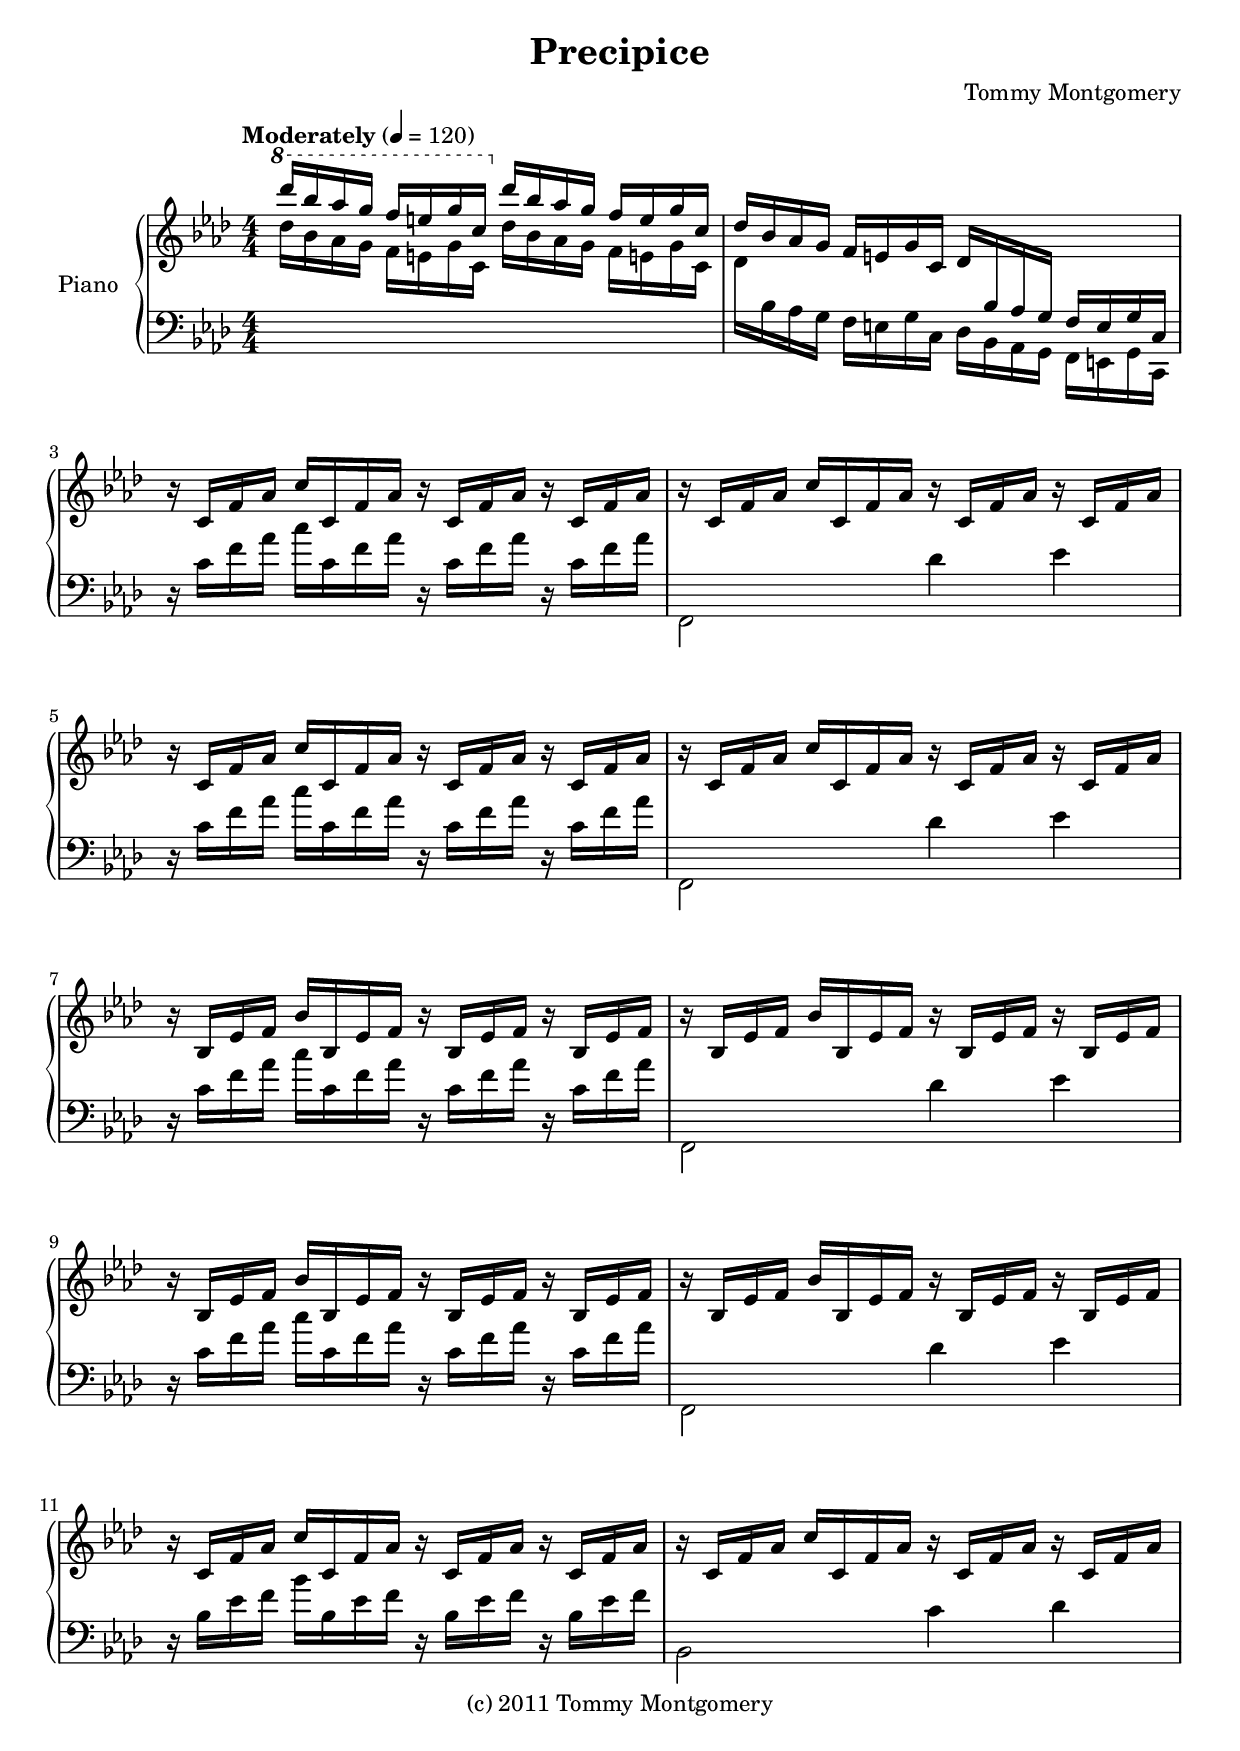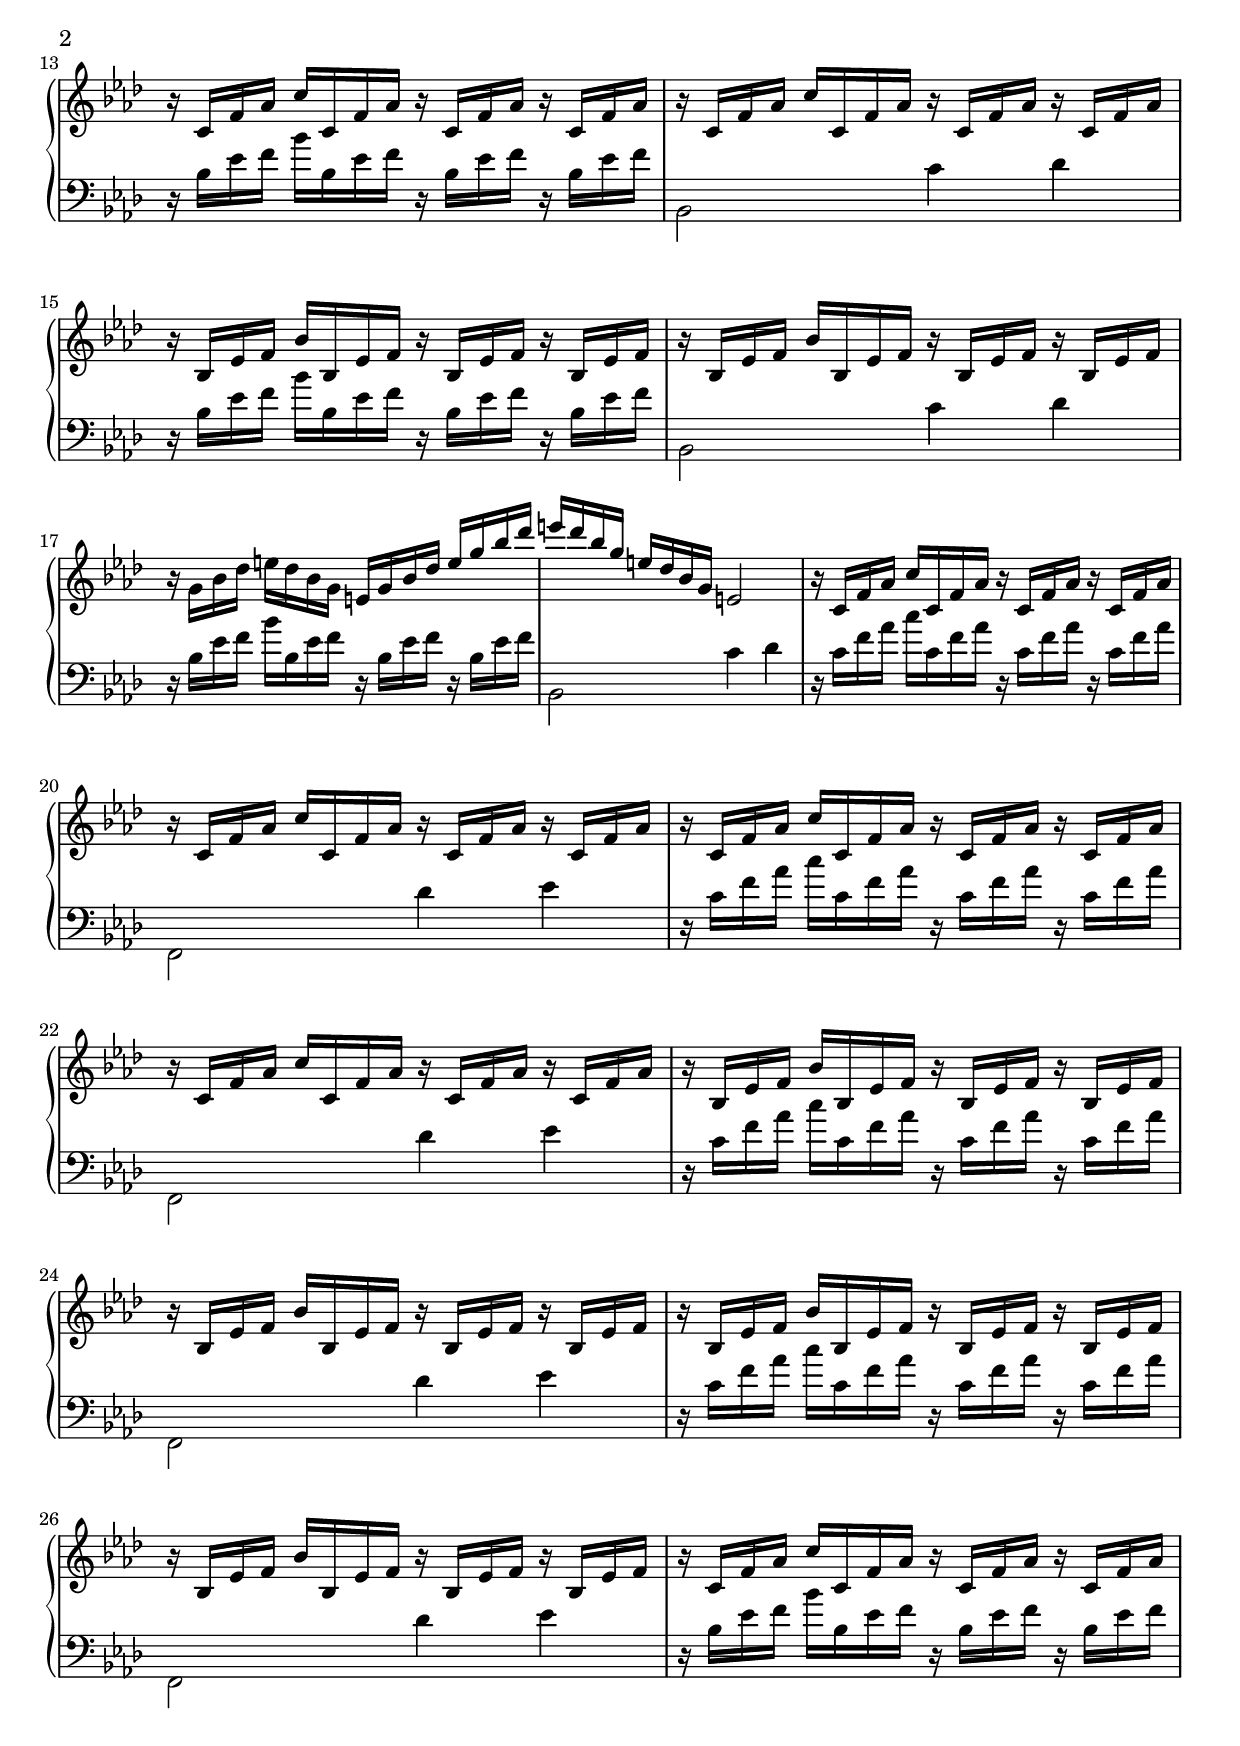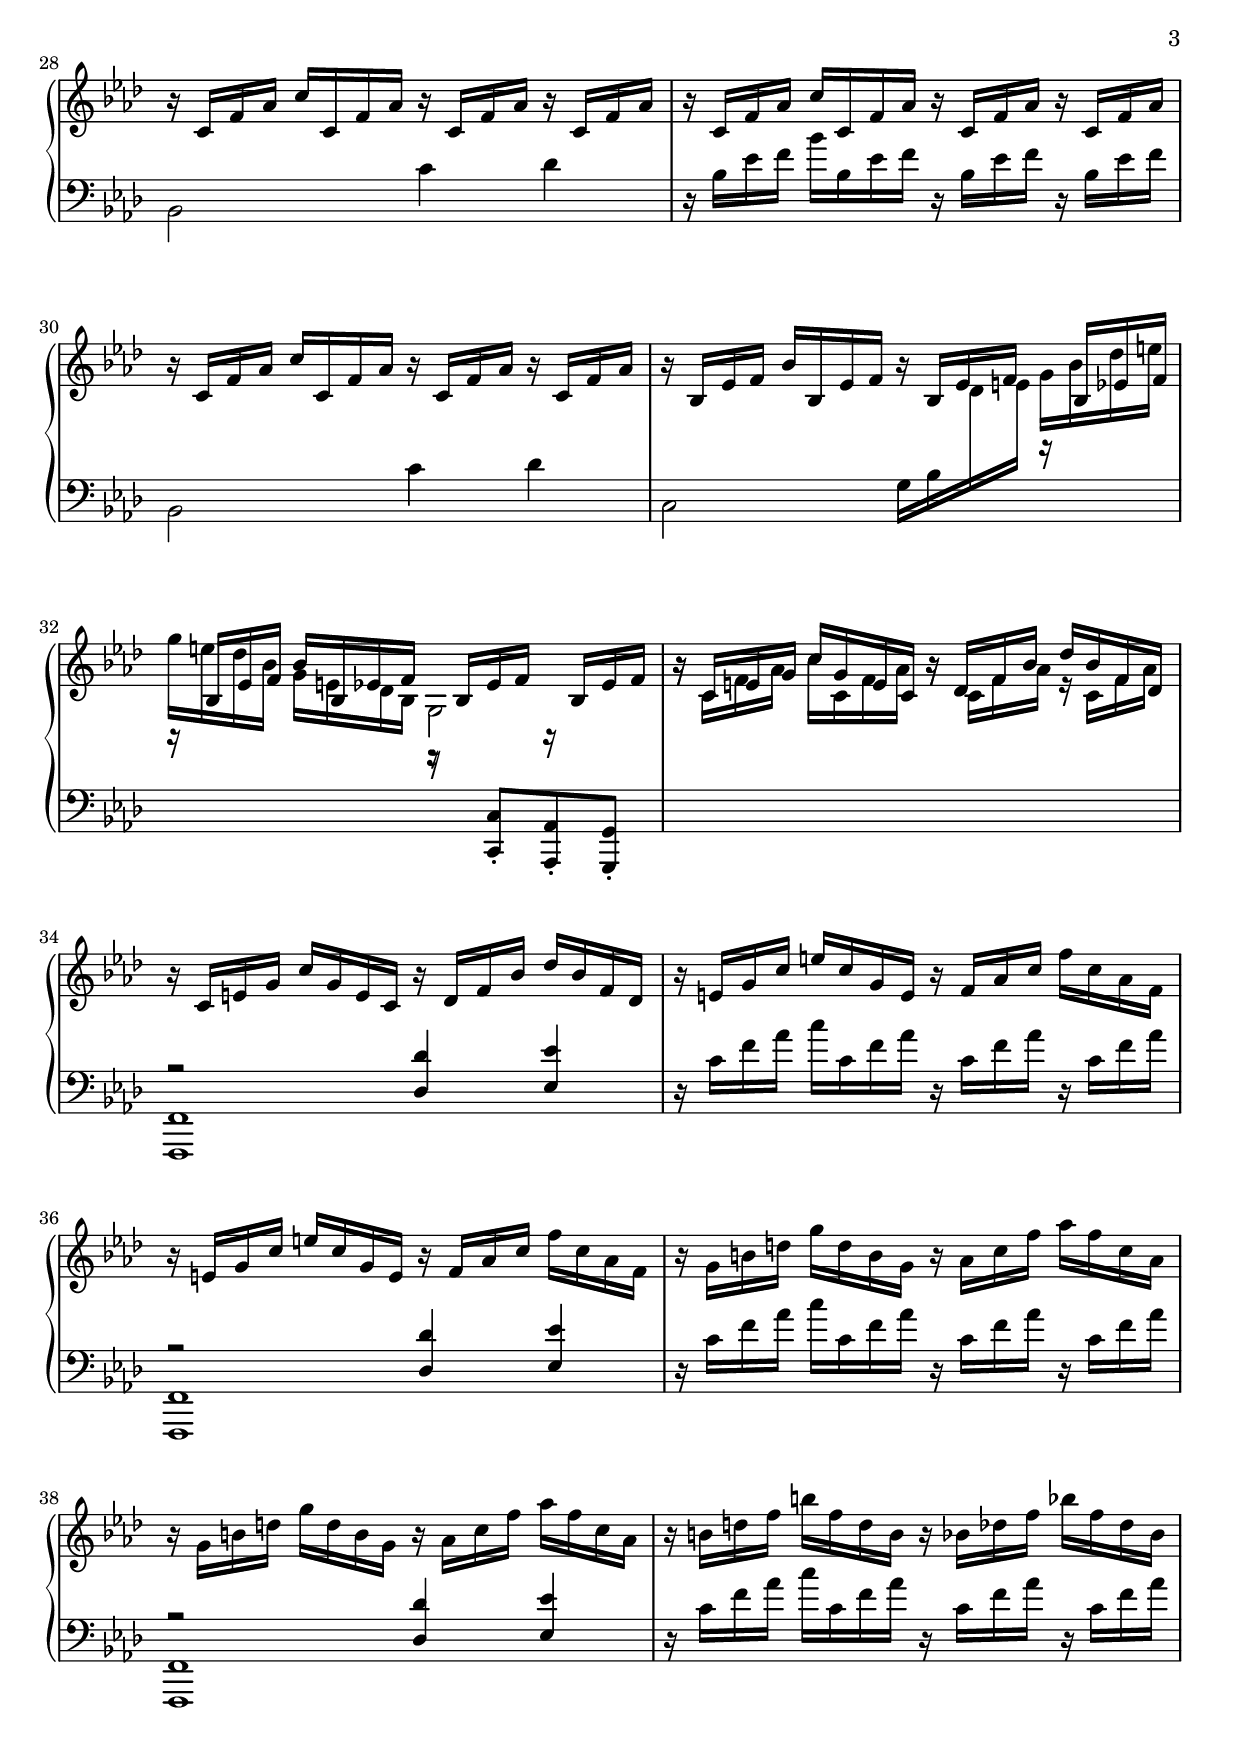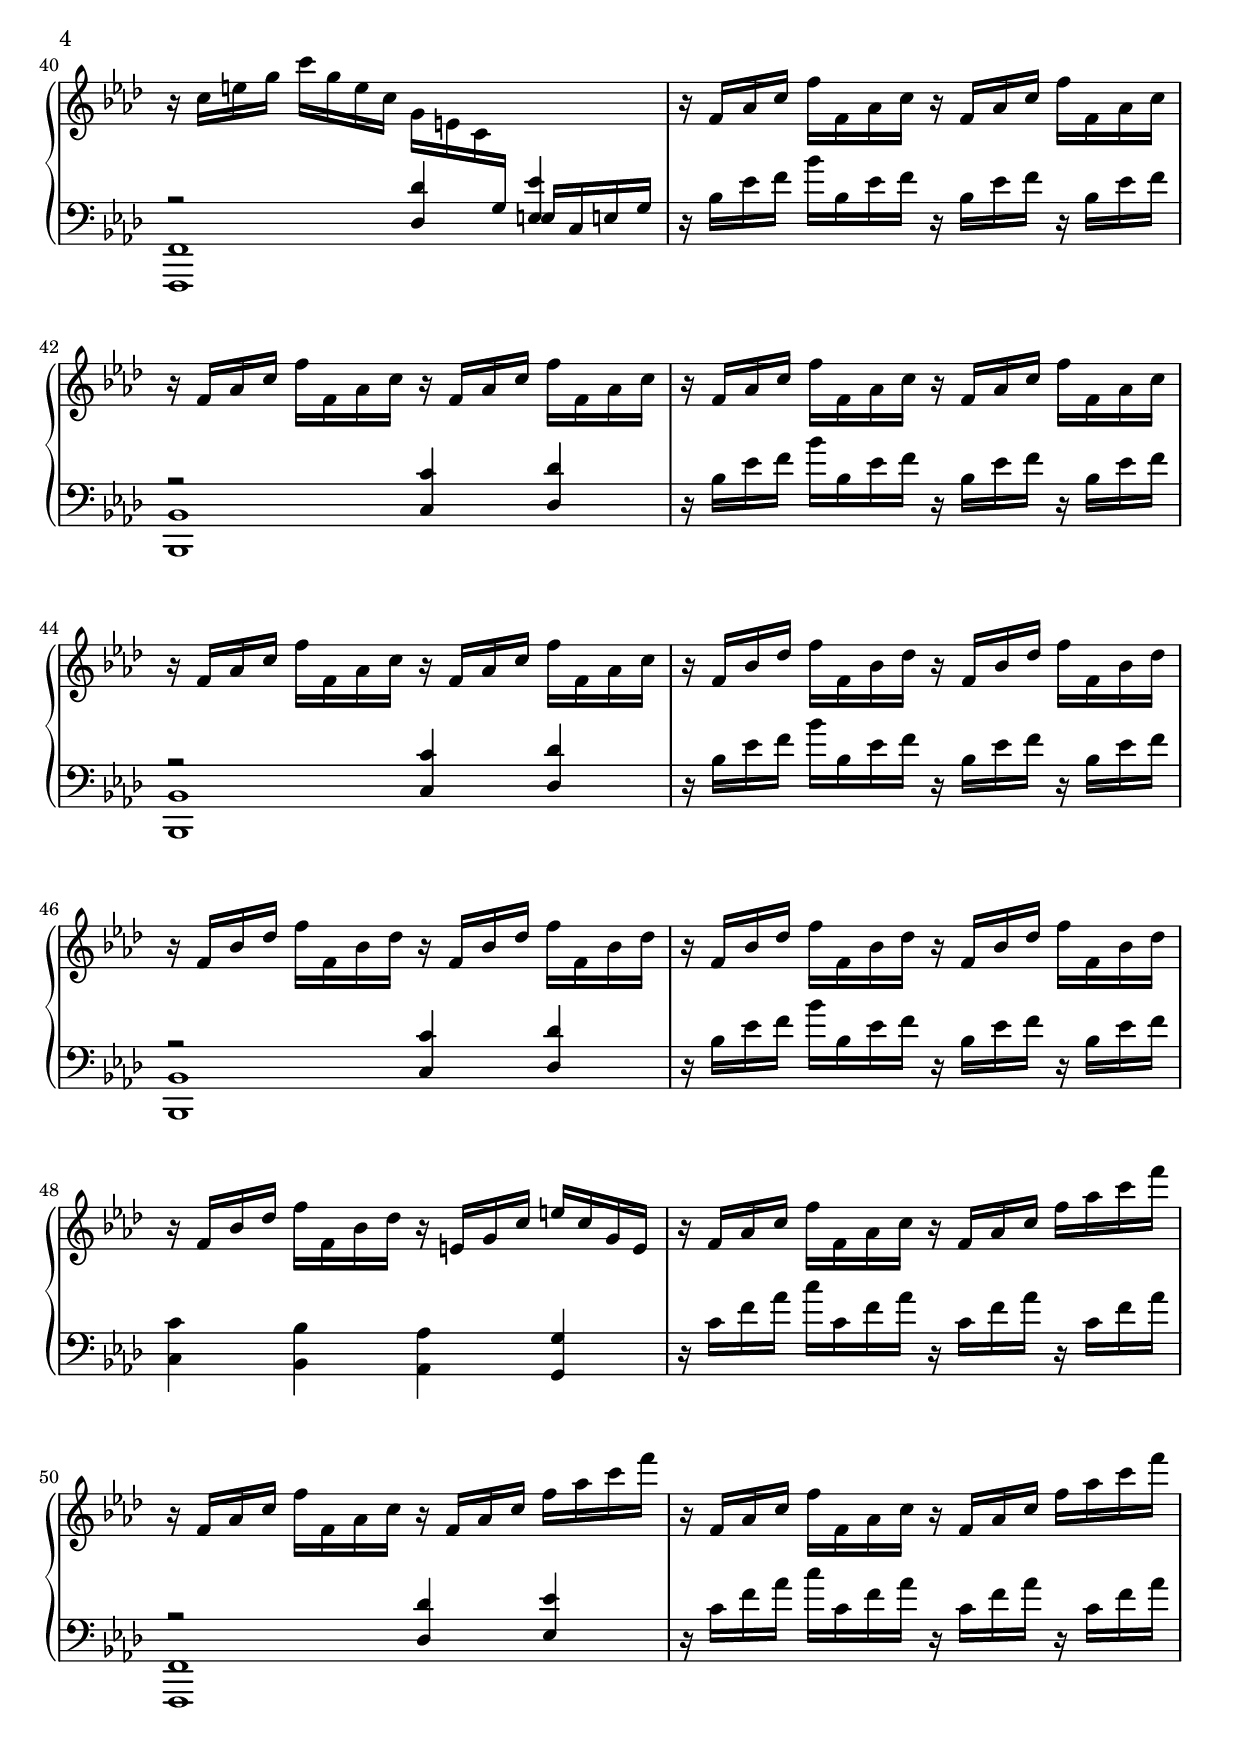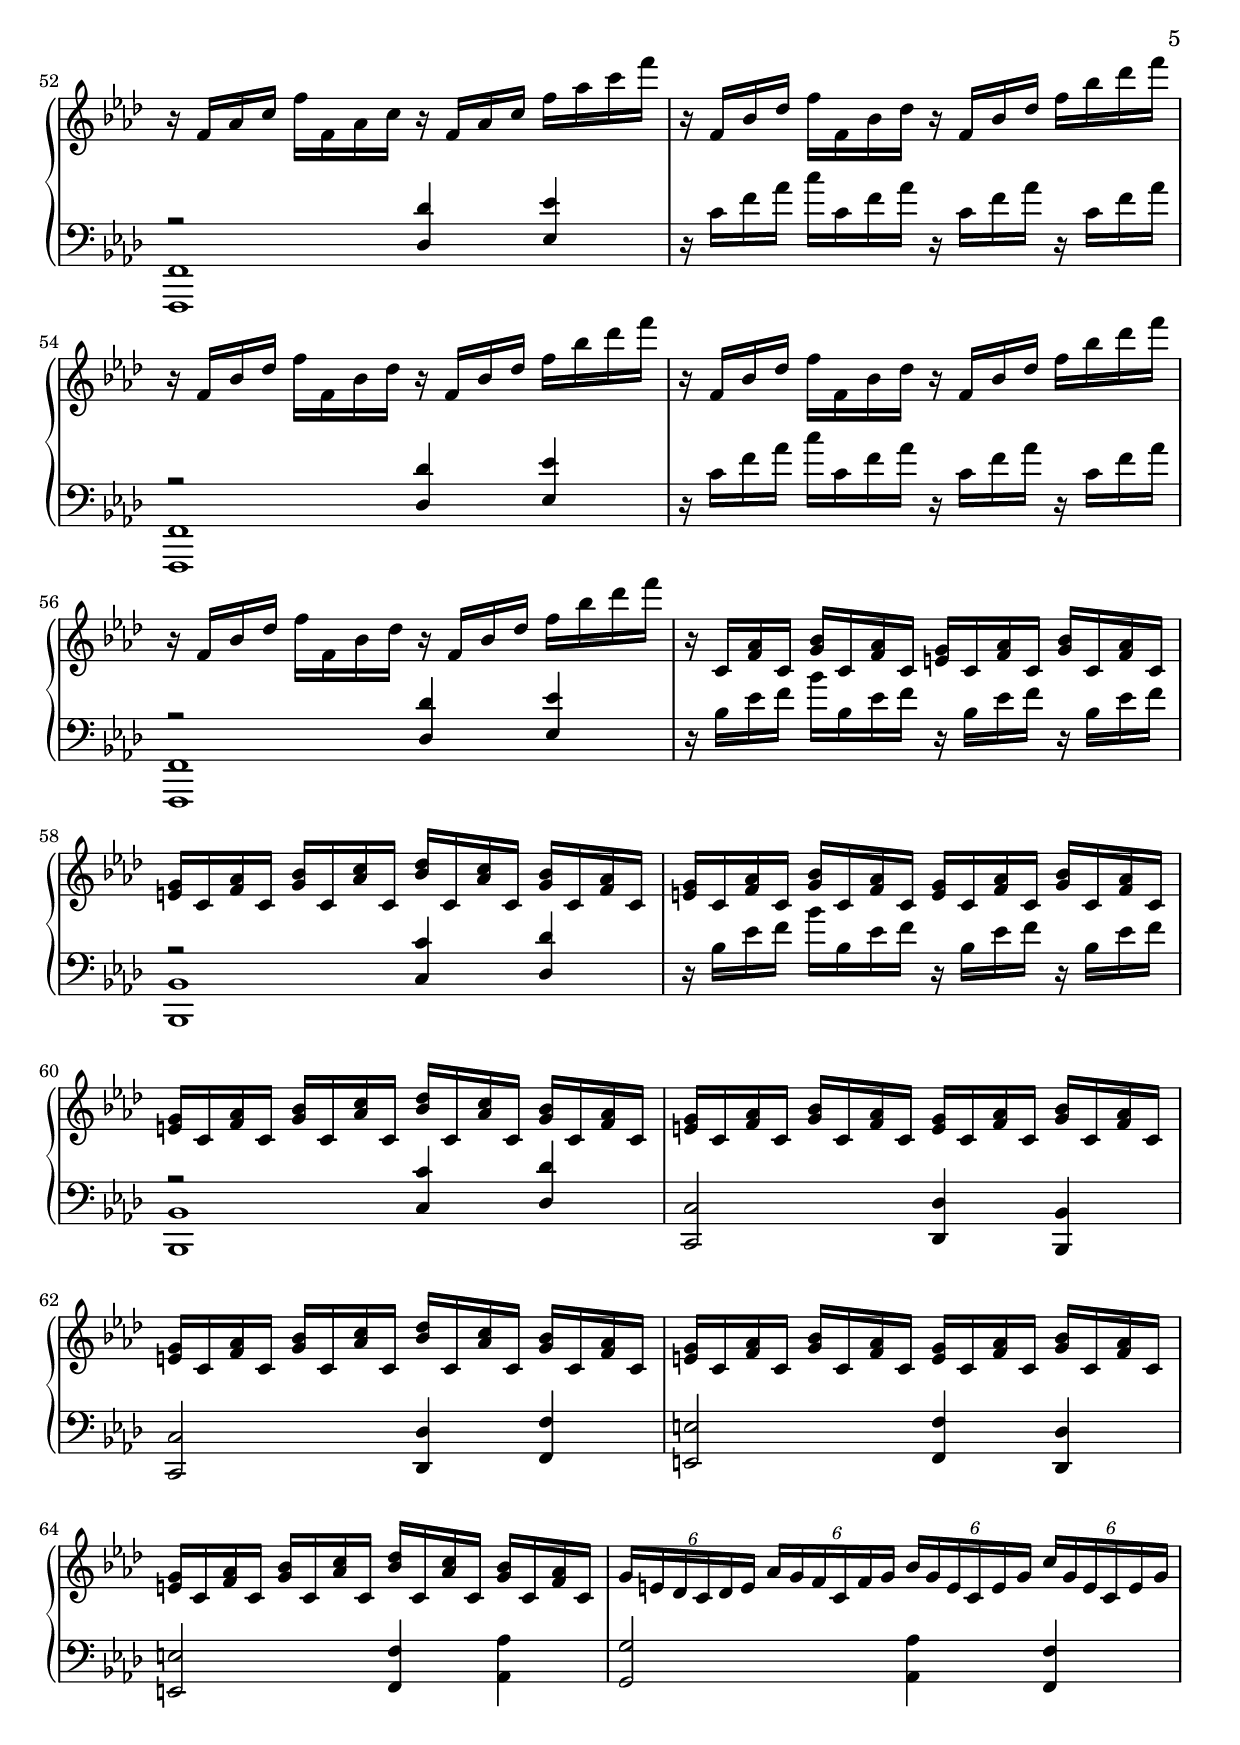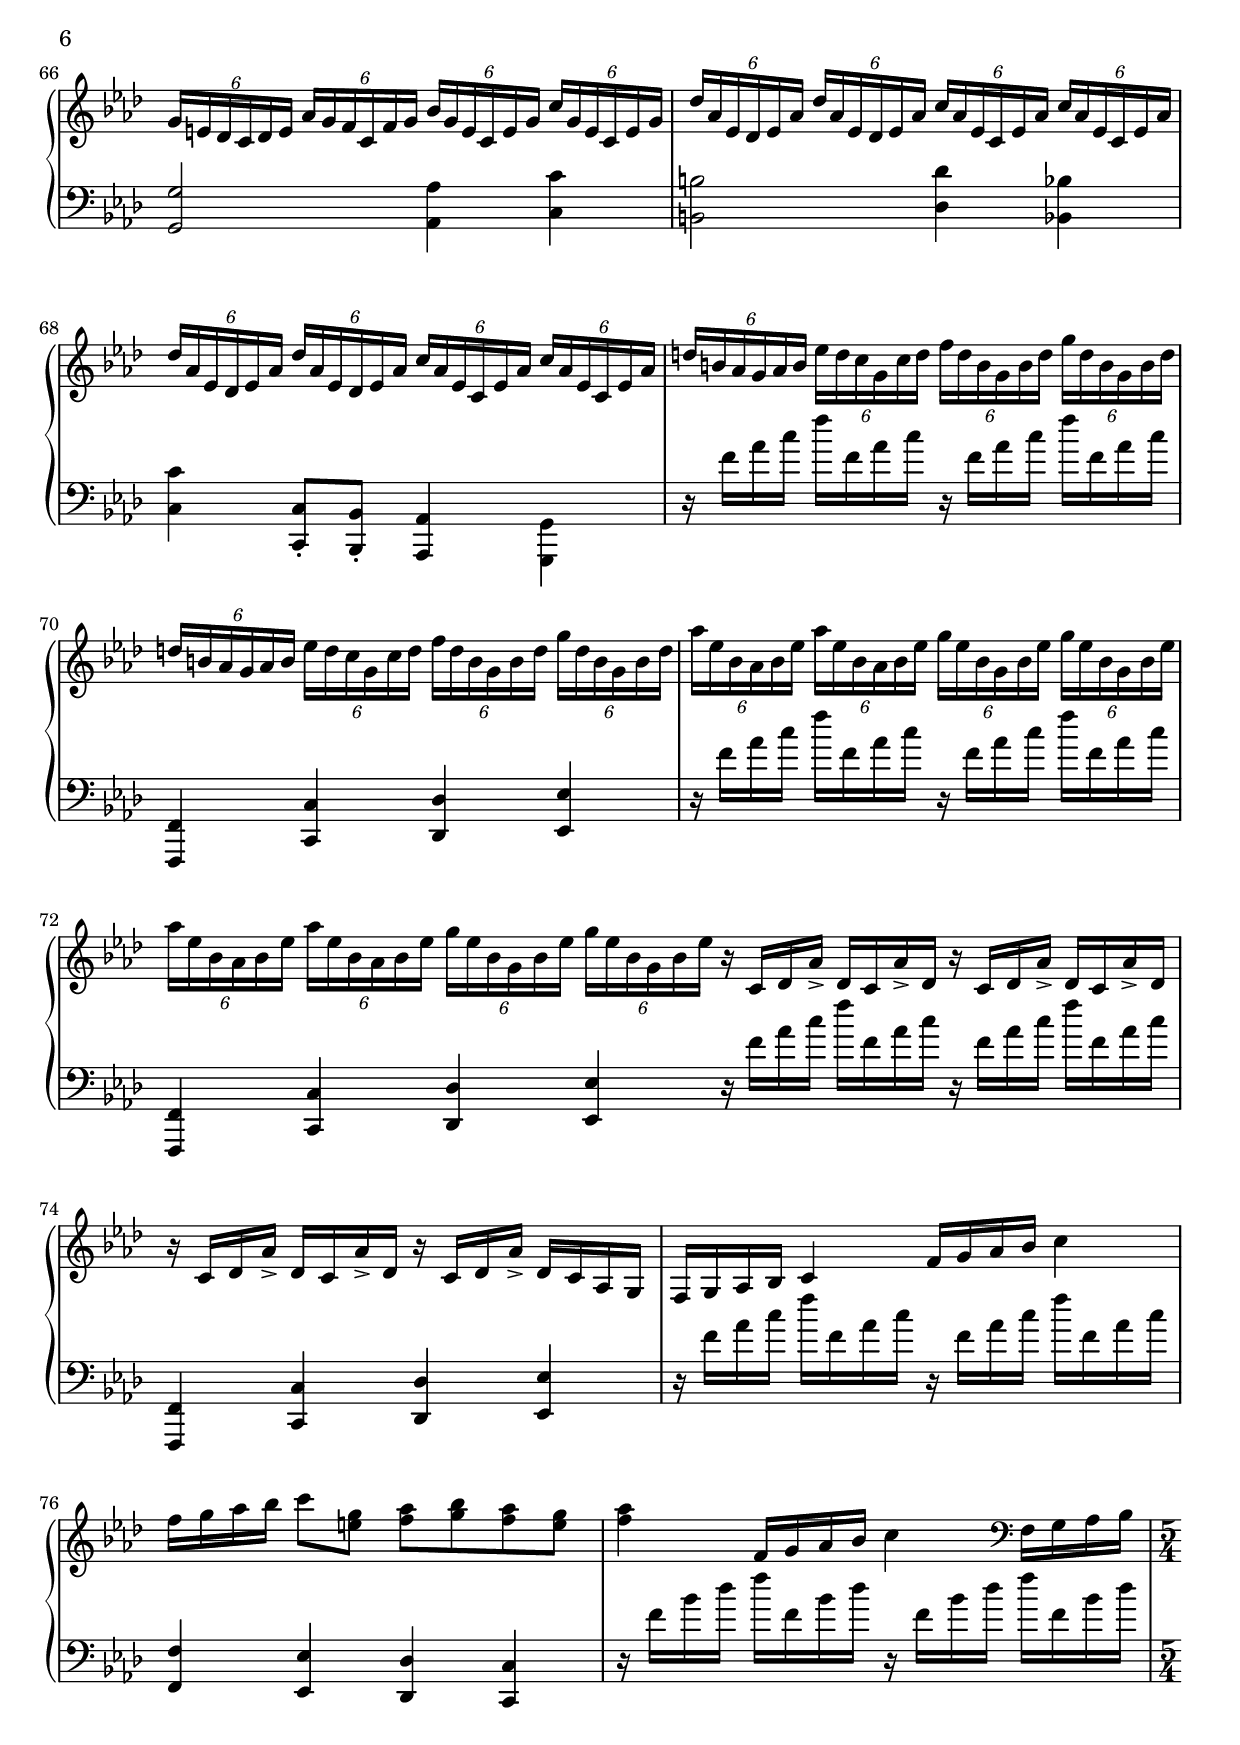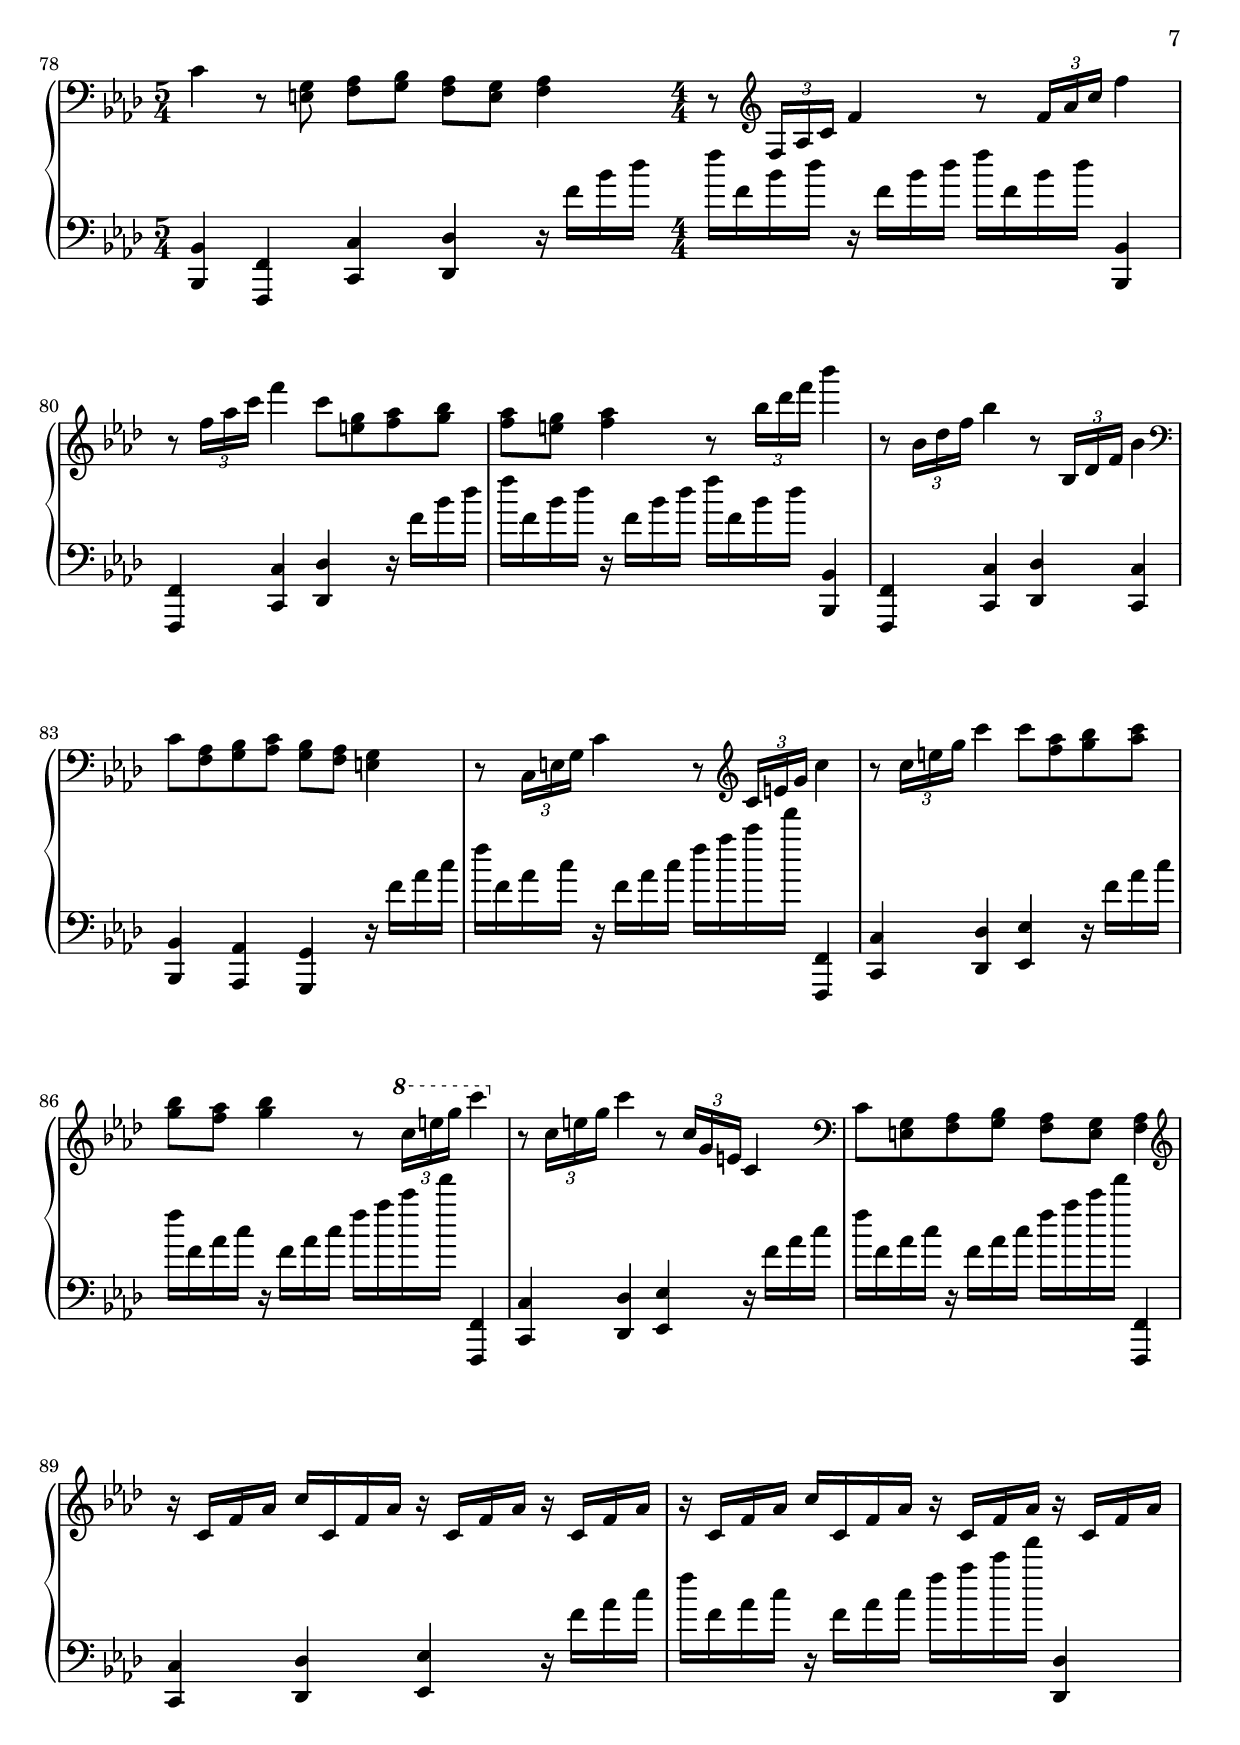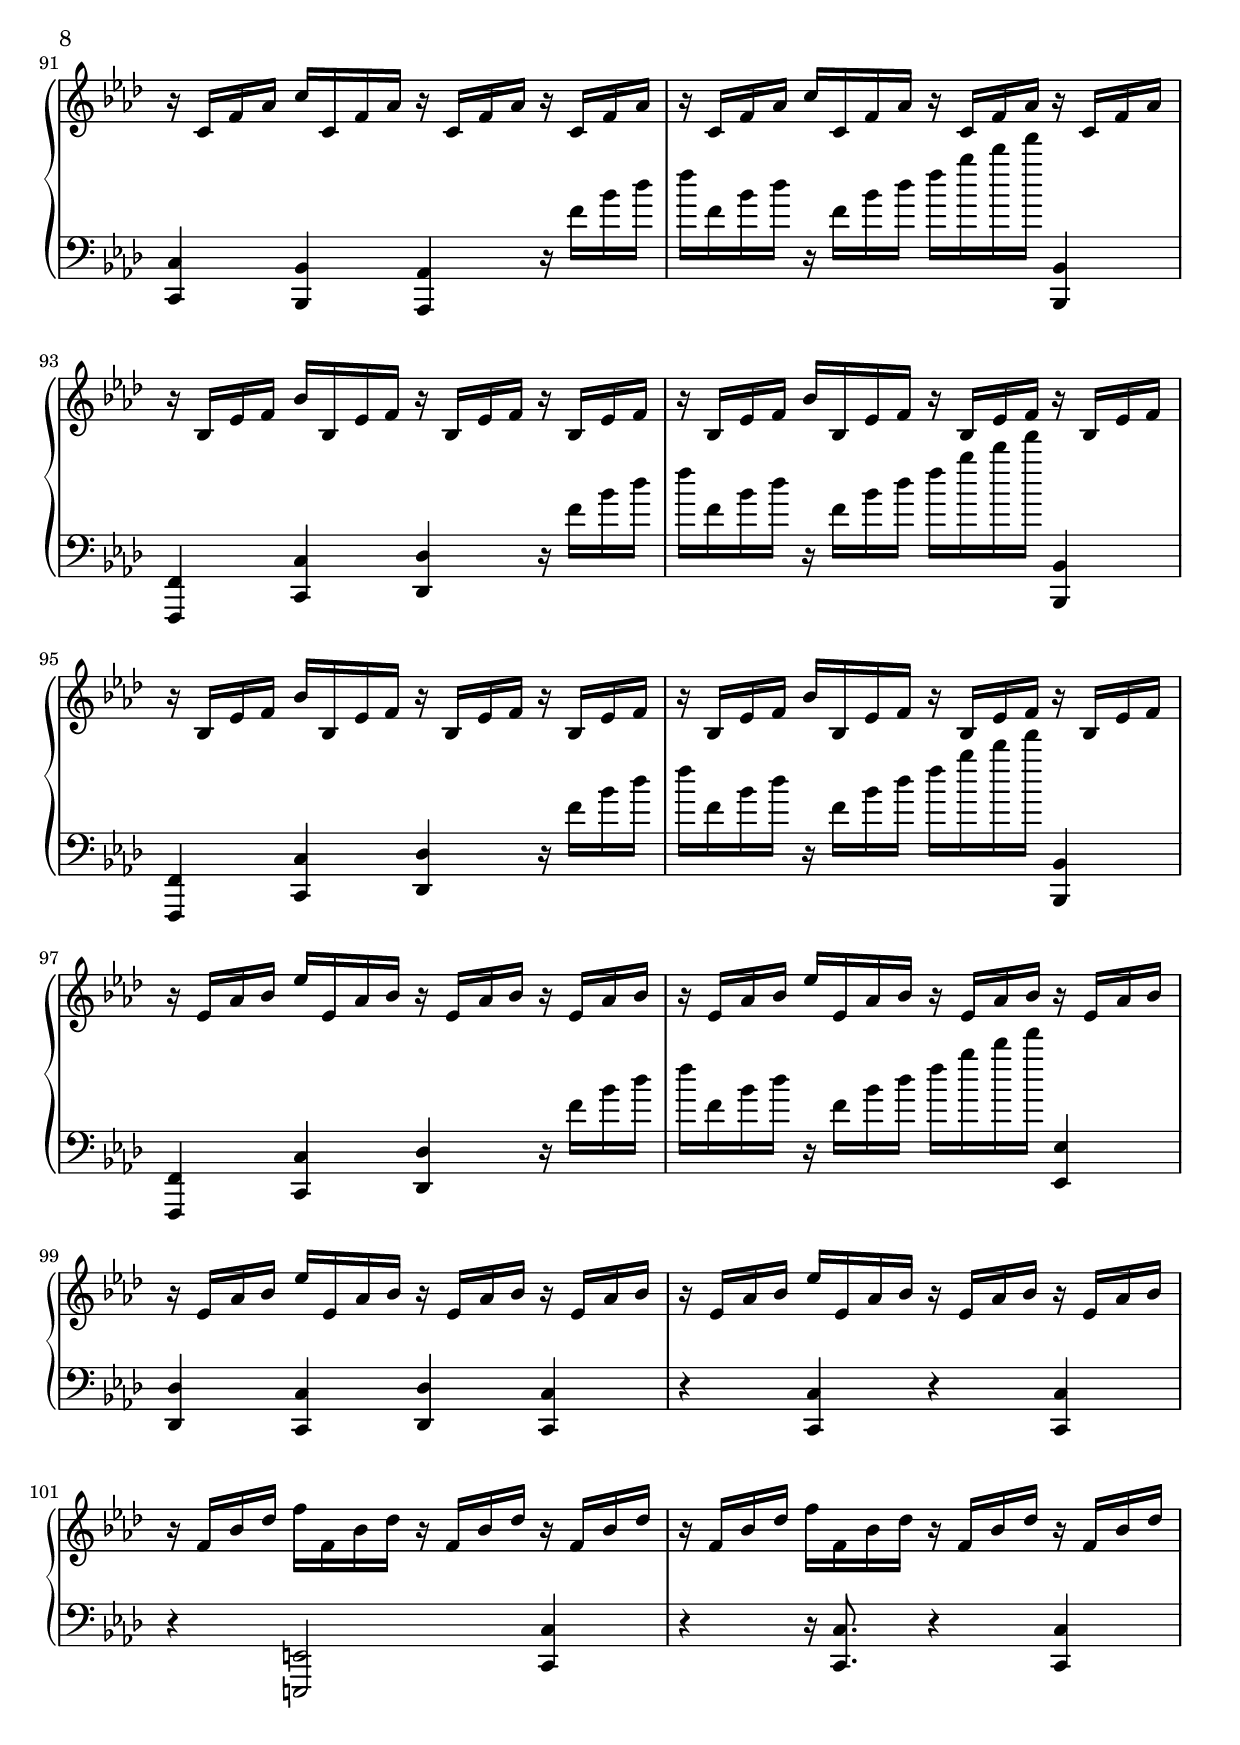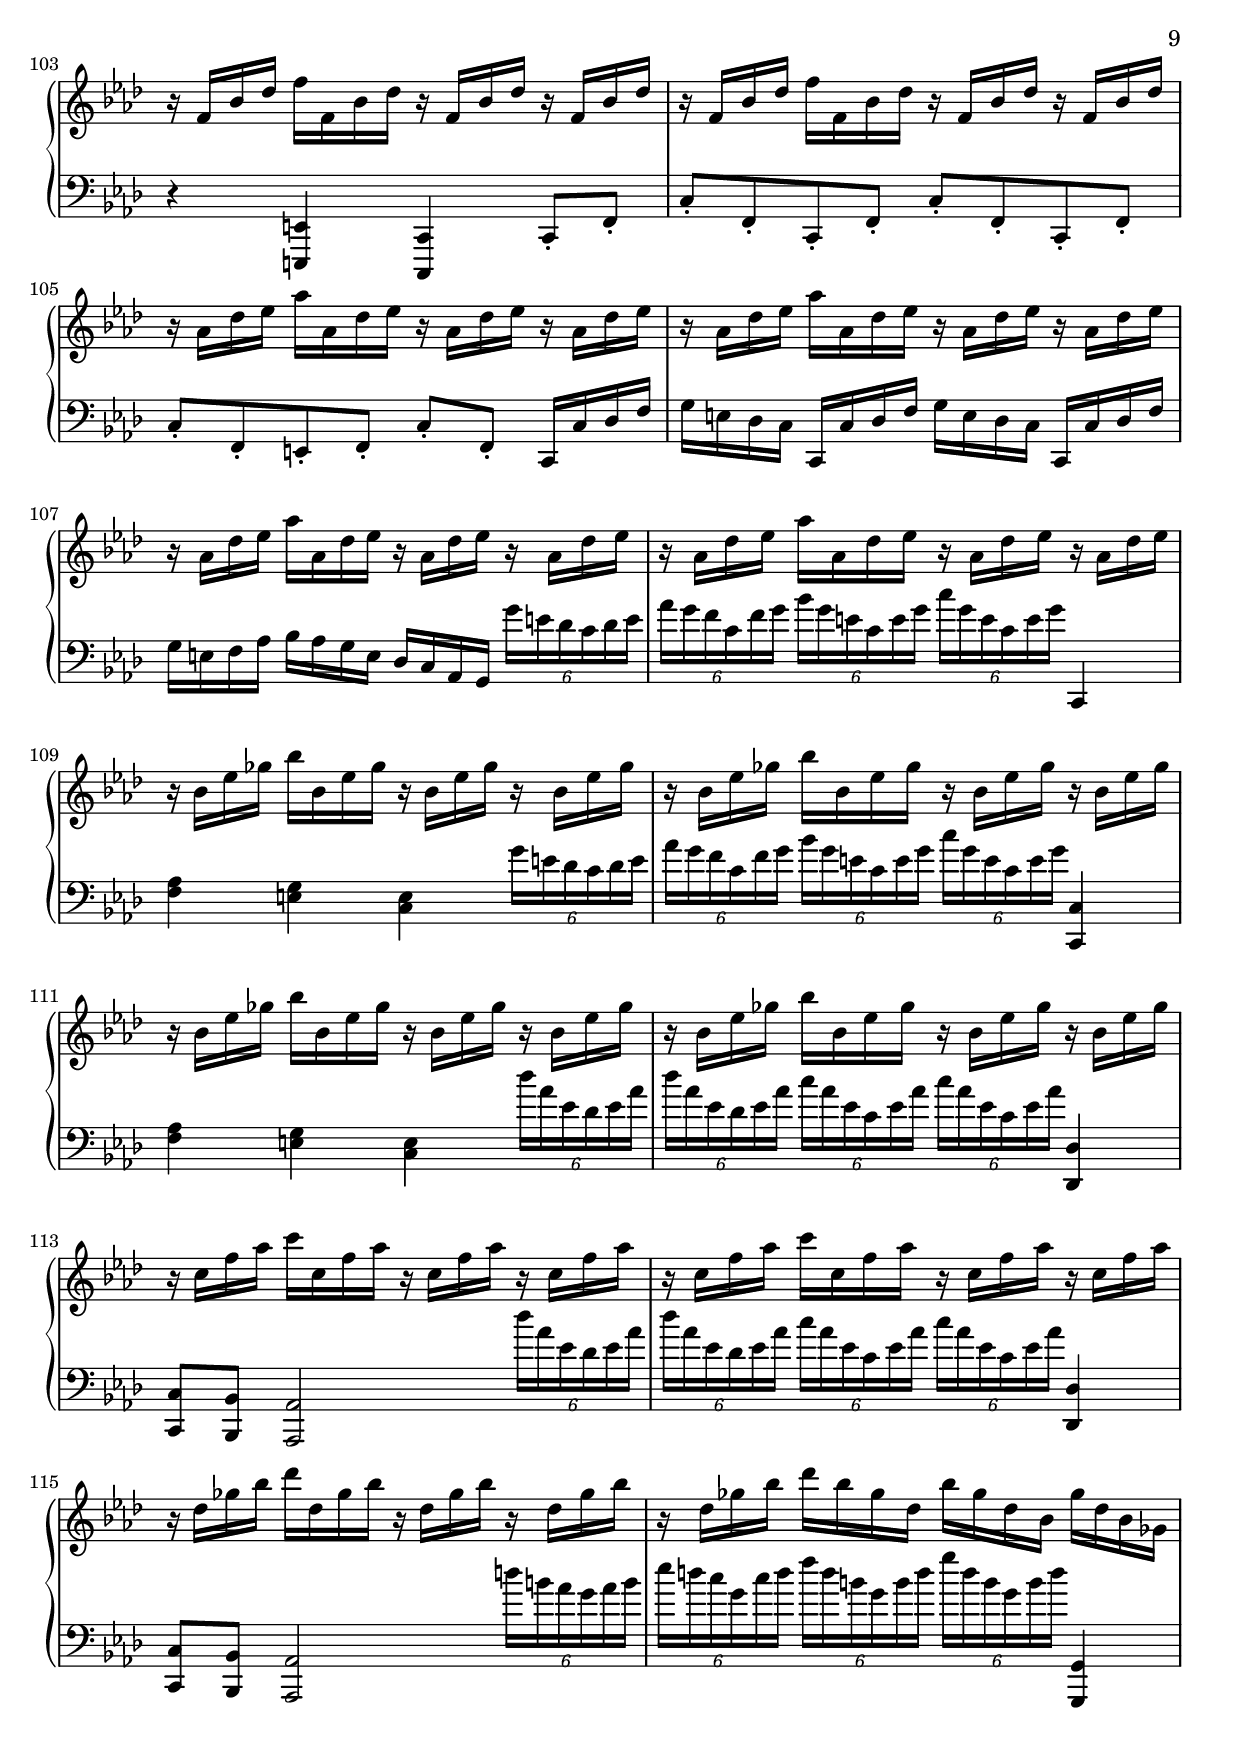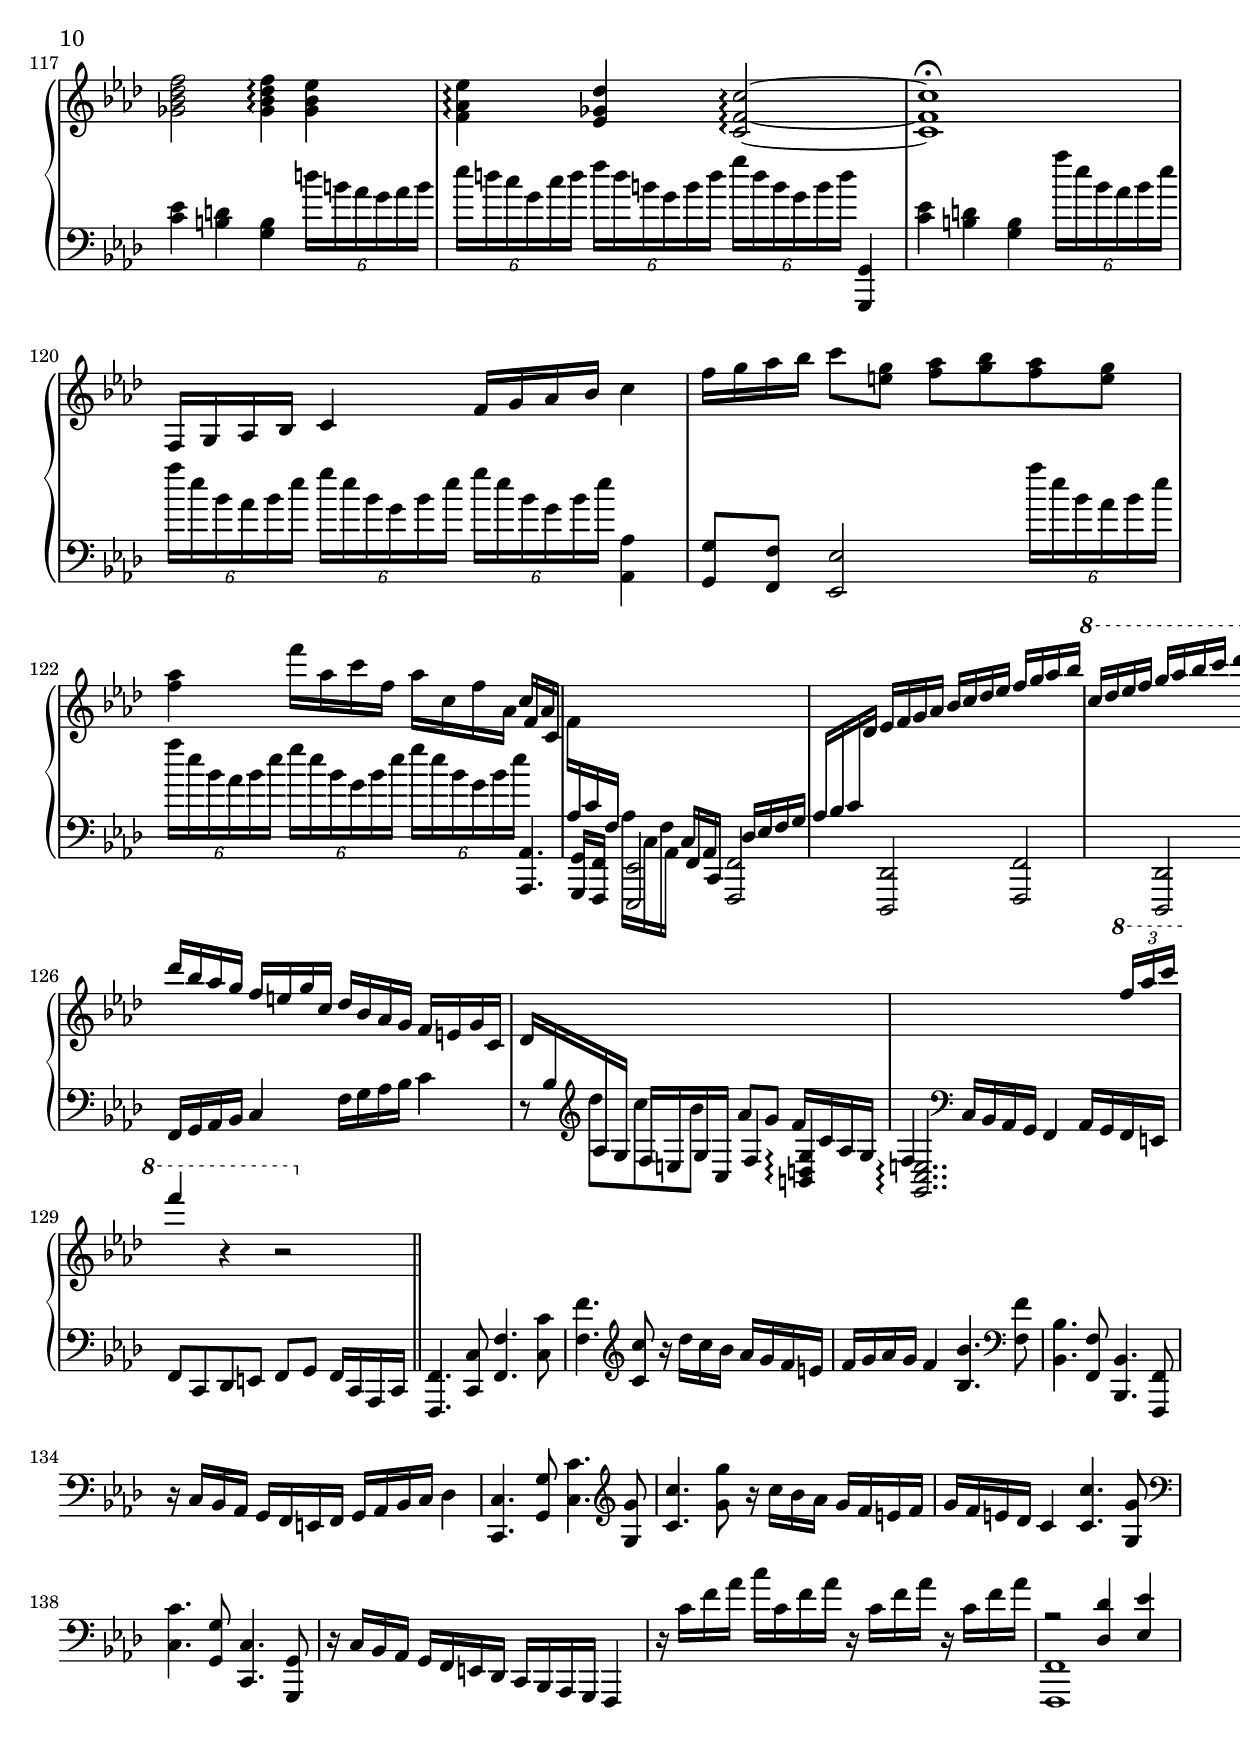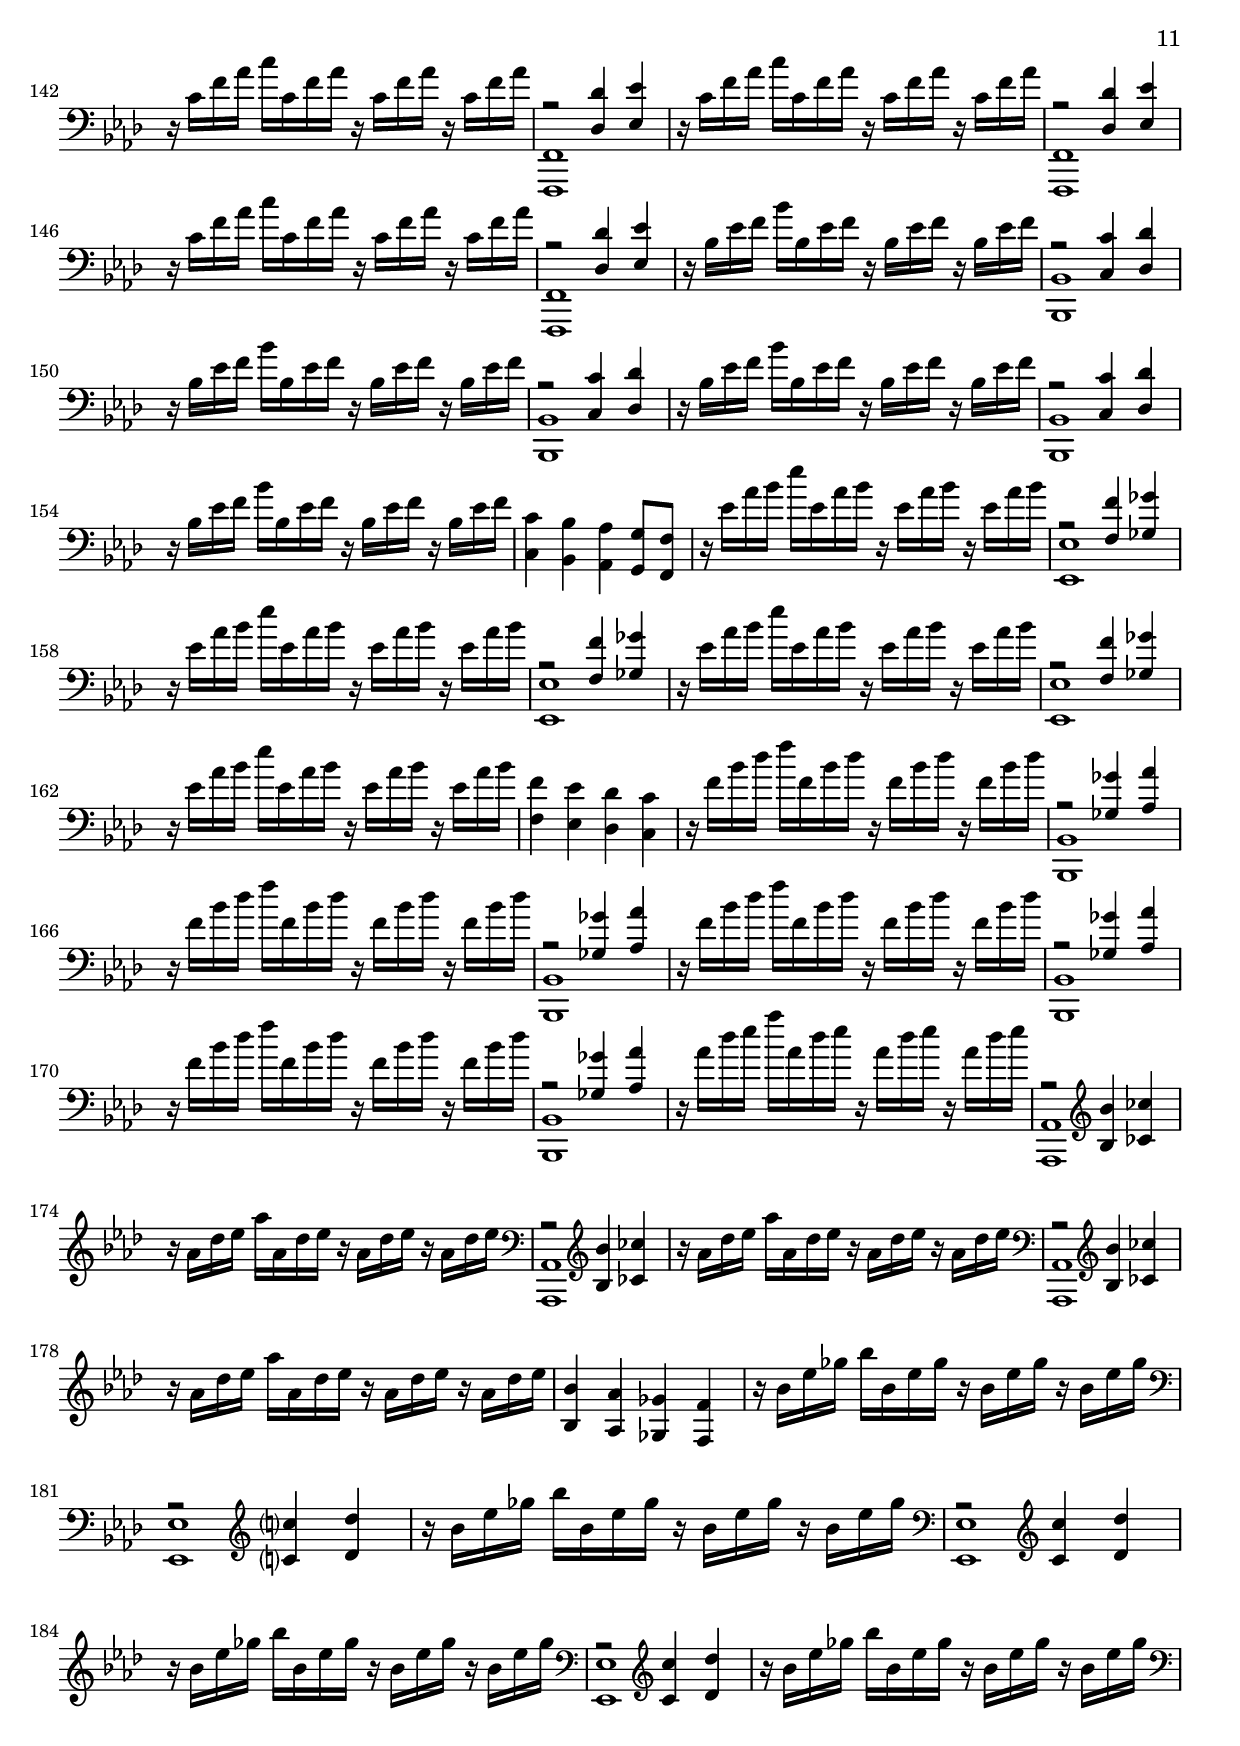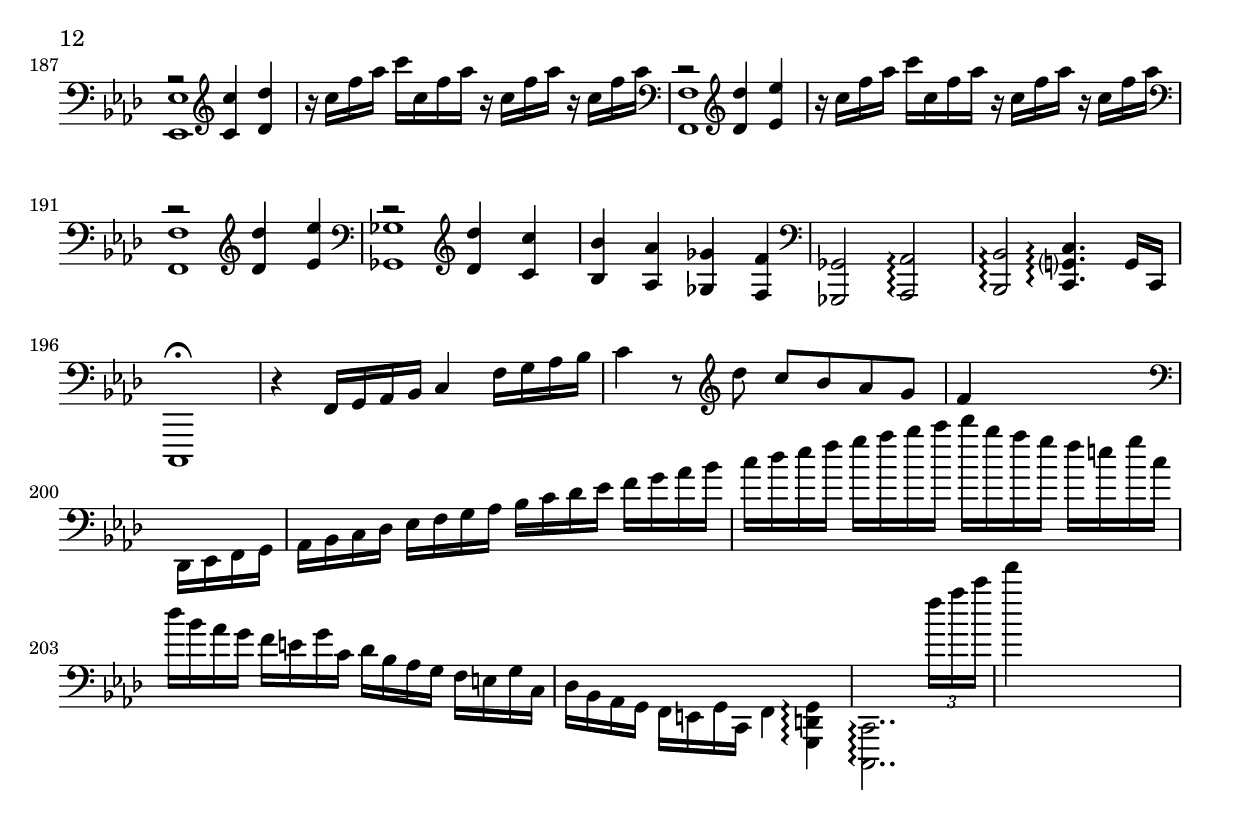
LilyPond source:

\version "2.14.2"
\language "english"

\header {
  title = "Precipice"
  composer = "Tommy Montgomery"
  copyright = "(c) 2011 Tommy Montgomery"
}

rhBrokenFm = {
  \relative c' {
    r16 c f af c c, f af r c, f af r c, f af |
  }
}

rhBrokenFmTonic = {
  \relative c' {
    r16 f af c f f, af c r f, af c f f, af c |
  }
}

rhBrokenFmOctave = {
  \relative c' {
    r16 f af c f f, af c r f, af c f af c f |
  }
}

rhBrokenBfsus = {
  \relative c' {
    r16 bf ef f bf bf, ef f r bf, ef f r bf, ef f |
  }
}

rhBrokenBfm = {
  \relative c' {
    r16 f bf df f f, bf df r f, bf df f f, bf df |
  }
}

rhBrokenBfmOctave = {
  \relative c' {
    r16 f bf df f f, bf df r f, bf df f bf df f |
  }
}

rhSextuplets = {
  \relative c' {
    \times 4/6 { g' e df c df e } 
    \times 4/6 { af g f c f g } 
    \times 4/6 { bf g e c e g } 
    \times 4/6 { c g e c e g } |
  }
}
rhSextupletsSus = {
  \relative c' {
    \times 4/6 { df' af ef df ef af } 
    \times 4/6 { df af ef df ef af } 
    \times 4/6 { c af ef c ef af } 
    \times 4/6 { c af ef c ef af } |
  }
}

\parallelMusic #'(right left) {
  \time 4/4
  \tempo "Moderately" 4 = 120
  \set Score.connectArpeggios = ##t
  \set Staff.printKeyCancellation = ##f
  
  \numericTimeSignature \key f \minor \ottava #'1 \override Stem #'direction = #UP 
  df'''16 bf af g f e g c, \ottava #'0 df bf af g f e g c, |
  \numericTimeSignature \key f \minor \change Staff = "right" \override Stem #'direction = #DOWN 
  df'''16 bf af g f e g c, df bf af g f e g c, |
  
  df16 bf af g f e g c, df \change Staff = "left" bf af g f e g c, |
  \override Stem #'direction = #DOWN df16 \change Staff = "left" bf af g f e g c, df bf af g f e g c, |
  
  \change Staff = "right" \revert Stem #'direction \rhBrokenFm |
  f2 df''4 ef |
  \rhBrokenFm |
  f,,2 df''4 ef |
  \rhBrokenFm |
  f,,2 df''4 ef |
  \rhBrokenFm |
  f,,2 df''4 ef |
  \rhBrokenBfsus |
  bf,2 c'4 df |
  \rhBrokenBfsus |
  bf,2 c'4 df |
  \rhBrokenBfsus |
  bf,2 c'4 df |
  \rhBrokenBfsus |
  bf,2 c'4 df |
  
  \rhBrokenFm |
  f,,2 df''4 ef |
  \rhBrokenFm |
  f,,2 df''4 ef |
  \rhBrokenFm |
  f,,2 df''4 ef |
  \rhBrokenFm |
  f,,2 df''4 ef |
  \rhBrokenBfsus |
  bf,2 c'4 df |
  \rhBrokenBfsus |
  bf,2 c'4 df |
  r16 g'' bf df e df bf g e g bf df \override Stem #'direction = #UP e g bf df |
  c,2 g'16 bf  \change Staff = "right" df e  g bf df e |
  e df bf g e df bf g e2 |
  << {  \override Stem #'direction = #DOWN g16 e df bf g e df bf g2 } 
     \\  
     { s2 r8 \revert Stem #'direction \change Staff = "left" <c,, c'>-. <af af'>-. <g g'>-. } 
  >> |
  
  \revert Stem #'direction \rhBrokenFm |
  \change Staff = "left"  \revert Stem #'direction << { r2 <df'' df'>4 <ef ef'> } \\ { <f,, f'>1 }  >> |
  \rhBrokenFm |
  << { r2 <df'' df'>4 <ef ef'> } \\ { <f,, f'>1 }  >> | 
  \rhBrokenFm |
  << { r2 <df'' df'>4 <ef ef'> } \\ { <f,, f'>1 }  >> | 
  \rhBrokenFm |
  << { r2 <df'' df'>4 <ef ef'> } \\ { <f,, f'>1 }  >> | 
  \rhBrokenBfsus |
  << { r2 <c'' c'>4 <df df'> } \\ { <bf, bf'>1 }  >> | 
  \rhBrokenBfsus |
  << { r2 <c' c'>4 <df df'> } \\ { <bf, bf'>1 }  >> | 
  \rhBrokenBfsus |
  << { r2 <c' c'>4 <df df'> } \\ { <bf, bf'>1 }  >> | 
  \rhBrokenBfsus |
  <c' c'>4 <bf bf'> <af af'> <g g'> |
  
  \rhBrokenFm |
  << { r2 <df' df'>4 <ef ef'> } \\ { <f,, f'>1 }  >> | 
  \rhBrokenFm |
  << { r2 <df'' df'>4 <ef ef'> } \\ { <f,, f'>1 }  >> | 
  \rhBrokenFm |
  << { r2 <df'' df'>4 <ef ef'> } \\ { <f,, f'>1 }  >> | 
  \rhBrokenFm |
  << { r2 <df'' df'>4 <ef ef'> } \\ { <f,, f'>1 }  >> | 
  \rhBrokenBfsus |
  << { r2 <c'' c'>4 <df df'> } \\ { <bf, bf'>1 }  >> | 
  \rhBrokenBfsus |
  << { r2 <c' c'>4 <df df'> } \\ { <bf, bf'>1 }  >> | 
  
  r16 c e g c g e c r df f bf df bf f df |
  <c c'>2 <df df'>4 <bf bf'> |
  r16 c e g c g e c r df f bf df bf f df |
  <c c'>2 <df df'>4 <f f'> |
  r16 e g c e c g e r f af c f c af f |
  <e e'>2 <f f'>4 <df df'> |
  r16 e g c e c g e r f af c f c af f |
  <e e'>2 <f f'>4 <af af'> |
  r16 g b d g d b g r af c f af f c af |
  <g g'>2 <af af'>4 <f f'> |
  r16 g b d g d b g r af c f af f c af |
  <g g'>2 <af af'>4 <c c'> |
  r16 b d f b f d b r bf df f bf f df bf |
  <b b'>2 <df df'>4 <bf bf'> |
  r16 c e g c g e c g e c \change Staff = "left" \override Stem #'direction = #UP g  e c e g |
  <c c'>4 <c, c'>8-. <bf bf'>-. <af af'>4 \override Stem #'direction = #DOWN <g g'> |
  
  \change Staff = "right" \revert Stem #'direction \rhBrokenFmTonic |
  \revert Stem #'direction <f f'>4 <c' c'> <df df'> <ef ef'> |
  \rhBrokenFmTonic |
  <f, f'>4 <c' c'> <df df'> <ef ef'> |
  \rhBrokenFmTonic |
  <f, f'>4 <c' c'> <df df'> <ef ef'> |
  \rhBrokenFmTonic |
  <f f'>4 <ef ef'> <df df'> <c c'> |
  \rhBrokenBfm |
  <bf bf'>4 <f f'> <c' c'> <df df'> |
  \rhBrokenBfm |
  <bf bf'>4 <f f'> <c' c'> <df df'> |
  \rhBrokenBfm |
  <bf bf'>4 <f f'> <c' c'> <df df'> |
  r16 f' bf df f f, bf df r e, g c e c g e | 
  <c c'>4 <bf bf'> <af af'> <g g'> |
  
  \rhBrokenFmOctave |
  <f f'>4 <c' c'> <df df'> <ef ef'> |
  \rhBrokenFmOctave |
  <f, f'>4 <c' c'> <df df'> <ef ef'> |
  \rhBrokenFmOctave |
  <f, f'>4 <c' c'> <df df'> <ef ef'> |
  \rhBrokenFmOctave |
  <df df'>4 <c c'> <bf bf'> <af af'> |
  \rhBrokenBfmOctave |
  <bf bf'>4 <f f'> <c' c'> <df df'> |
  \rhBrokenBfmOctave |
  <bf bf'>4 <f f'> <c' c'> <df df'> |
  \rhBrokenBfmOctave |
  <bf bf'>4 <f f'> <c' c'> <df df'> |
  \rhBrokenBfmOctave |
  <ef ef'>4 <df df'> <c c'> <df df'> |
  
  r16 c <f af> c <g' bf> c, <f af> c <e g> c <f af> c <g' bf> c, <f af> c |
  <c c'>4 r <c c'> r |
  <e g>16 c <f af> c <g' bf> c, <af' c> c, <bf' df> c, <af' c> c, <g' bf> c, <f af> c |
  <c c'>4 r <e, e'>2 |
  <e g>16 c <f af> c <g' bf> c, <f af> c <e g> c <f af> c <g' bf> c, <f af> c |
  <c' c'>4 r r16 <c c'>8. r4 |
  <e g>16 c <f af> c <g' bf> c, <af' c> c, <bf' df> c, <af' c> c, <g' bf> c, <f af> c |
  <c c'>4 r <e, e'> <c c'> |
  
  <e g>16 c <f af> c <g' bf> c, <f af> c <e g> c <f af> c <g' bf> c, <f af> c |
  c'8-. f-. c'-. f,-. c-. f-. c'-. f,-. |
  <e g>16 c <f af> c <g' bf> c, <af' c> c, <bf' df> c, <af' c> c, <g' bf> c, <f af> c |
  c8-. f-. c'-. f,-. e-. f-. c'-. f,-. |
  <e g>16 c <f af> c <g' bf> c, <f af> c <e g> c <f af> c <g' bf> c, <f af> c |
  c16 c' df f g e df c c, c' df f g e df c |
  <e g>16 c <f af> c <g' bf> c, <af' c> c, <bf' df> c, <af' c> c, <g' bf> c, <f af> c |
  c,16 c' df f g e f af bf af g e df c af g |
  
  \rhSextuplets |
  c,4 <f' af> <e g> <c e> |
  \rhSextuplets |
  <c, c'>4 <f' af> <e g> <c e> |
  \rhSextupletsSus |
  <df, df'>4 <c c'>8 <bf bf'> <af af'>2 |
  \rhSextupletsSus |
  <df df'>4 <c c'>8 <bf bf'> <af af'>2 |
  
  \transpose c g \rhSextuplets |
  <g g'>4 <c'' ef> <b d> <g b> |
  \transpose c g \rhSextuplets |
  <g,, g'>4 <c'' ef> <b d> <g b> |
  \transpose c g \rhSextupletsSus |
  <af, af'>4 <g g'>8 <f f'> <ef ef'>2 |
  \transpose c g \rhSextupletsSus |
  <af, af'>4. <g g'>16 <f f'> <ef ef'>2 |
  
  
  \bar "|:" r16 c df af'-> df, c af'-> df, r c df af'-> df, c af'-> df, |
  <f f'>2 <df df'> |
  r16 c df af'-> df, c af'-> df, r c df af'-> df, c af g |
  <f f'>2 <df df'> |
  f16 g af bf c4 f16 g af bf c4 |
  r4 f'16 g af bf c4 f16 g af bf |
  f16 g af bf c8 <e, g> <f af> <g bf> <f af> <e g> |
  c4 r8 \clef treble df'8 c bf af g |
  <f af>4 f,16 g af bf c4 \clef bass f,,16 g af bf |
  f c af g f4 \clef bass c16 bf af g f4 |
  \time 5/4
  c4 r8 <e, g>8 <f af> <g bf> <f af> <e g> <f af>4  \bar ":|" |
  af16 g f e f8 c df e f g f16 c af c |
  \time 4/4
  
  r8 \clef treble \times 2/3 { f16 af c } f4 r8 \times 2/3 { f16 af c } f4 |
  <f, f'>4. <c' c'>8 <f f'>4. <c' c'>8 |
  r8 \times 2/3 { f16 af c } f4 c8 <e, g> <f af> <g bf>  |
  <f f'>4. \clef treble <c' c'>8 r16 df' c bf af g f e |
  <f af>8 <e g> <f af>4 r8 \times 2/3 { bf16 df f } bf4 |
  f16 g af g f4 <bf, bf'>4. \clef bass <f f'>8 |
  r8 \times 2/3 { bf,,16 df f } bf4 r8 \times 2/3 { bf,,16 df f } bf4 |
  <bf, bf'>4. <f f'>8 <bf, bf'>4. <f f'>8 |
  \clef bass c,8 <f, af> <g bf> <af c> <g bf> <f af> <e g>4 |
  r16 c'' bf af g f e f g af bf c df4 |
  
  r8 \times 2/3 { c16 e g } c4 r8 \clef treble \times 2/3 { c16 e g } c4 |
  <c, c'>4. <g' g'>8 <c c'>4. \clef treble <g' g'>8 |
  r8 \times 2/3 { c16 e g } c4 c8 <f, af> <g bf> <c af> |
  <c c'>4. <g' g'>8 r16 c bf af g f e f |
  <g bf>8 <f af> <g bf>4 r8 \ottava #'1 \times 2/3 { c16 e g } c4 |
  g16 f e df c4 <c c'>4. <g g'>8 |
  \ottava #'0 r8 \times 2/3 { c,,16 e g } c4 r8 \times 2/3 { c,16 g e } c4 |
  \clef bass <c, c'>4. <g g'>8 <c, c'>4. <g g'>8 |
  \clef bass c8 <e, g> <f af> <g bf> <f af> <e g> <f af>4 |
  r16 c' bf af g f e df c bf af g f4 |
  
  \clef treble \rhBrokenFm |
  << { r2 <df'' df'>4 <ef ef'> } \\ { <f,, f'>1 } >> |
  \rhBrokenFm |
  << { r2 <df'' df'>4 <ef ef'> } \\ { <f,, f'>1 } >> |
  \rhBrokenFm |
  << { r2 <df'' df'>4 <ef ef'> } \\ { <f,, f'>1 } >> |
  \rhBrokenFm |
  << { r2 <df'' df'>4 <ef ef'> } \\ { <f,, f'>1 } >> |
  
  \rhBrokenBfsus |
  << { r2 <c'' c'>4 <df df'> } \\ { <bf, bf'>1 } >> |
  \rhBrokenBfsus |
  << { r2 <c' c'>4 <df df'> } \\ { <bf, bf'>1 } >> |
  \rhBrokenBfsus |
  << { r2 <c' c'>4 <df df'> } \\ { <bf, bf'>1 } >> |
  \rhBrokenBfsus |
  <c' c'>4 <bf bf'> <af af'> <g g'>8 <f f'> |
  
  \transpose c f \rhBrokenBfsus |
  << { r2 <f' f'>4 <gf gf'> } \\ { <ef, ef'>1 } >> |
  \transpose c f \rhBrokenBfsus |
  << { r2 <f' f'>4 <gf gf'> } \\ { <ef, ef'>1 } >> |
  \transpose c f \rhBrokenBfsus |
  << { r2 <f' f'>4 <gf gf'> } \\ { <ef, ef'>1 } >> |
  \transpose c f \rhBrokenBfsus |
  <f' f'>4 <ef ef'> <df df'> <c c'> |
  
  \transpose c f \rhBrokenFm |
  << { r2 <gf' gf'>4 <af af'> } \\ { <bf,, bf'>1 } >> |
  \transpose c f \rhBrokenFm |
  << { r2 <gf'' gf'>4 <af af'> } \\ { <bf,, bf'>1 } >> |
  \transpose c f \rhBrokenFm |
  << { r2 <gf'' gf'>4 <af af'> } \\ { <bf,, bf'>1 } >> |
  \transpose c f \rhBrokenFm |
  << { r2 <gf'' gf'>4 <af af'> } \\ { <bf,, bf'>1 } >> |
  
  \transpose c bf \rhBrokenBfsus |
  << { r2 \clef treble <bf'' bf'>4 <cf cf'> } \\ { \clef bass <af,, af'>1 } >> |
  \transpose c bf \rhBrokenBfsus |
  << { r2 \clef treble <bf'' bf'>4 <cf cf'> } \\ { \clef bass <af,, af'>1 } >> |
  \transpose c bf \rhBrokenBfsus |
  << { r2 \clef treble <bf'' bf'>4 <cf cf'> } \\ { \clef bass <af,, af'>1 } >> |
  \transpose c bf \rhBrokenBfsus |
  <bf'' bf'>4 <af af'> <gf gf'> <f f'> |
  
  \transpose c bf \rhBrokenFm |
  << { r2 \clef treble <c'? c'?>4 <df df'> } \\ { \clef bass <ef,, ef'>1 } >> |
  \transpose c bf \rhBrokenFm |
  << { r2 \clef treble <c'' c'>4 <df df'> } \\ { \clef bass <ef,, ef'>1 } >> |
  \transpose c bf \rhBrokenFm |
  << { r2 \clef treble <c'' c'>4 <df df'> } \\ { \clef bass <ef,, ef'>1 } >> |
  \transpose c bf \rhBrokenFm |
  << { r2 \clef treble <c'' c'>4 <df df'> } \\ { \clef bass <ef,, ef'>1 } >> |
  
  \transpose c c' \rhBrokenFm |
  << { r2 \clef treble <df'' df'>4 <ef ef'> } \\ { \clef bass <f,, f'>1 } >> |
  \transpose c c' \rhBrokenFm |
  << { r2 \clef treble <df'' df'>4 <ef ef'> } \\ { \clef bass <f,, f'>1 } >> |
  r16 df'' gf bf df df, gf bf r df, gf bf r df, gf bf |
  << { r2 \clef treble <df'' df'>4 <c c'> } \\ { \clef bass <gf, gf'>1 } >> |
  r16 df, gf bf df bf gf df bf' gf df bf gf' df bf gf |
  \clef treble <bf' bf'>4 <af af'> <gf gf'> <f f'> |
  
  <gf bf df f>2 <gf bf df f>4\arpeggio <gf bf ef> |
  \clef bass <gf,, gf'>2 <af af'>2\arpeggio |
  <f af ef'>4\arpeggio <ef gf df'> <c f c'>2\arpeggio ~ |
  <bf bf'>2\arpeggio <c g'? c>4.\arpeggio g'16 c, |
  <c f c'>1\fermata |
  c,1\fermata |
  
  f,16 g af bf c4 f16 g af bf c4 |
  r4 f'16 g af bf c4 f16 g af bf |
  f16 g af bf c8 <e, g> <f af> <g bf> <f af> <e g> |
  c4 r8 \clef treble df' c bf af g |
  
  <f af>4 f'16 af, c f, af c, f af, c f, af c, |
  f4 s2. |
  f16 \change Staff = "left" af, c  f, af c, f af, c f, af c, \override Stem #'direction = #UP df' ef f g |
  \clef bass s2. \override Stem #'direction = #DOWN df,,16 ef f g |
  af16 bf c \change Staff = "right" df ef f g af bf c df ef f g af bf |
  af16 bf c df ef f g af bf c  \change Staff = "right" df ef f g af bf |
  \ottava #'1 c df ef f g af bf c df bf af g f e g c, |
  c df ef f g af bf c df bf af g f e g c, |
  \ottava #'0 df bf af g f e g c, df bf af g f e g c, |
  df bf af g f e g c, df \change Staff = "left" bf af g f e g c, |
  df \change Staff = "left" bf af g f e g c, f4 <b, d g>\arpeggio |
  df16 bf af g f e g c, f4 <g, d' g>\arpeggio |
  <g c e>2..\arpeggio \change Staff = "right" \ottava #'1 \times 2/3 { f''''16 af c } |
  <c, c'>2..\arpeggio \change Staff = "right" \times 2/3 { f''''16 af c } |
  f4 r4 r2 \bar "||" |
  f4 s2. |
  
}

\score {
  \new PianoStaff \with {
    instrumentName = "Piano"
  } <<
    \new Staff = "right" \with {
      midiInstrument = "acoustic grand"
    } \relative c' \right 
    \new Staff = "left" \with {
      midiInstrument = "acoustic grand"
    } { \clef bass \relative c \left }
  >>
  \layout { }
  \midi {
    \context {
      \Score
      tempoWholesPerMinute = #(ly:make-moment 120 4)
    }
  }
}
